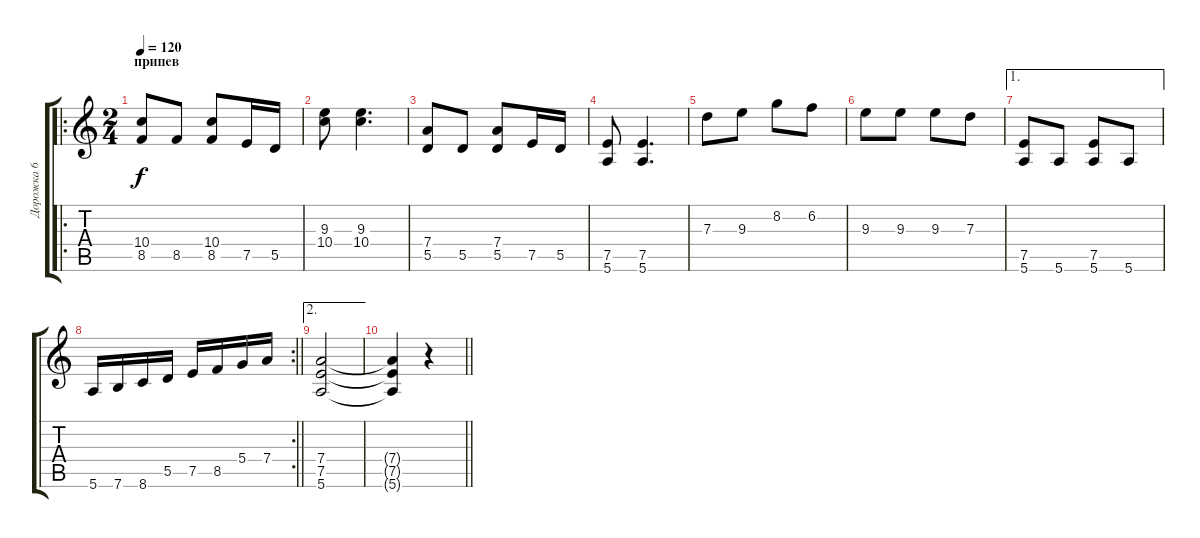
\track ("Дорожка 6" "Дорожка 6") {solo instrument distortionguitar}
\staff {score tabs}
\tuning (E4 B3 G3 D3 A2 E2) {hide}
\ro
\ts (2 4)
\section ("" "припев")
\tempo 120
\clef g2
\ks c
(10.4 8.5).8{dy f} 8.5.8 (10.4 8.5).8 7.5.16 5.5.16 |
(9.3 10.4).8 (9.3 10.4).4{d} |
(7.4 5.5).8 5.5.8 (7.4 5.5).8 7.5.16 5.5.16 |
(7.5 5.6).8 (7.5 5.6).4{d} |
7.3.8 9.3.8 8.2.8 6.2.8 |
9.3.8 9.3.8 9.3.8 7.3.8 |
\ae 1
(7.5 5.6).8 5.6.8 (7.5 5.6).8 5.6.8 |
\rc 2
\barLineRight lightlight
5.6.16 7.6.16 8.6.16 5.5.16 7.5.16 8.5.16 5.4.16 7.4.16 |
\ae 2
(7.4 7.5 5.6).2 |
\barLineRight lightlight
(7.4{t} 7.5{t} 5.6{t}).4 r.4
